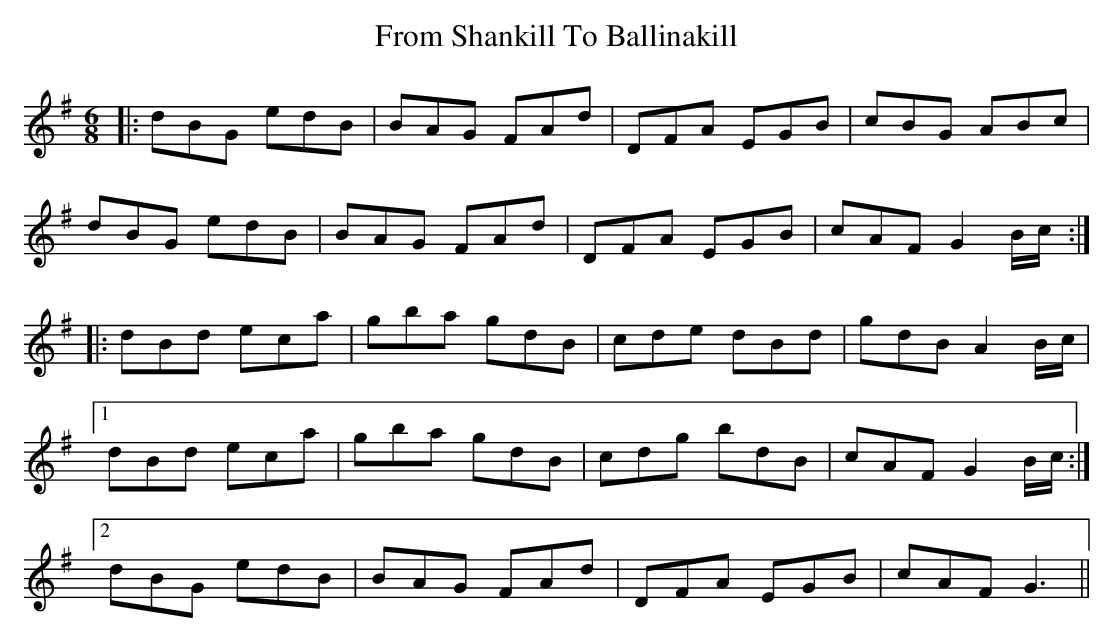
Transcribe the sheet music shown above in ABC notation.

X:1
T: From Shankill To Ballinakill
M: 6/8
L: 1/8
K: Gmaj
|:dBG edB|BAG FAd|DFA EGB|cBG ABc|
dBG edB|BAG FAd|DFA EGB|cAF G2 B/c/:|
|:dBd eca|gba gdB|cde dBd|gdB A2 B/c/|
[1dBd eca|gba gdB|cdg bdB|cAF G2 B/c/:|
[2dBG edB|BAG FAd|DFA EGB|cAF G3||
